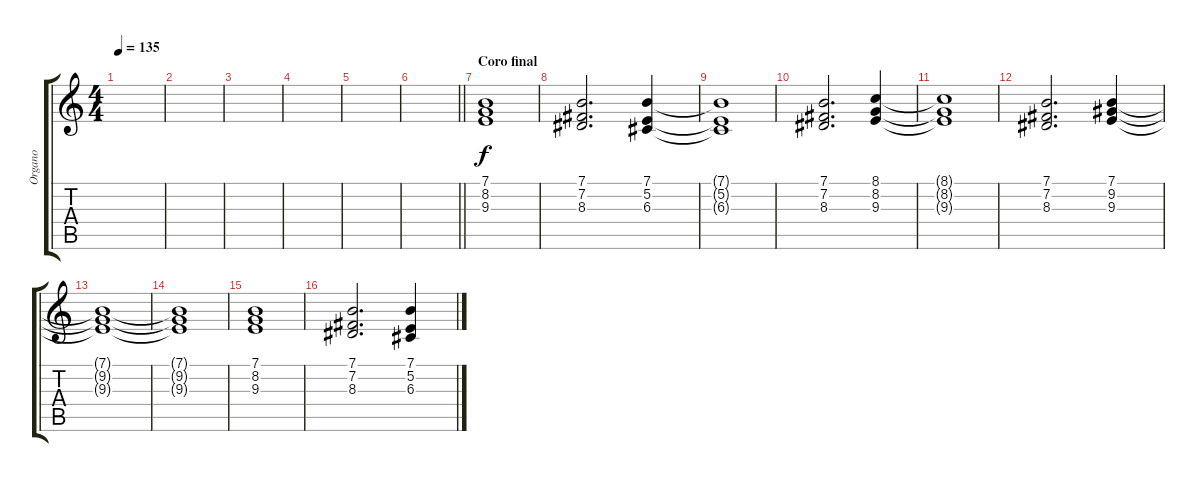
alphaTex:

\track ("Organo" "Organo") {instrument rockorgan}
\staff {score tabs}
\tuning (E4 B3 G3 D3 A2 E2) {hide}
\ts (4 4)
\tempo 135
\clef g2
\ks c
|
|
|
|
|
\barLineRight lightlight
|
\section ("" "Coro final")
(7.1 8.2 9.3).1 |
(7.1 7.2 8.3).2{d} (7.1 5.2 6.3).4 |
(7.1{t} 5.2{t} 6.3{t}).1 |
(7.1 7.2 8.3).2{d} (8.1 8.2 9.3).4 |
(8.1{t} 8.2{t} 9.3{t}).1 |
(7.1 7.2 8.3).2{d} (7.1 9.2 9.3).4 |
(7.1{t} 9.2{t} 9.3{t}).1 |
(7.1{t} 9.2{t} 9.3{t}).1 |
(7.1 8.2 9.3).1 |
(7.1 7.2 8.3).2{d} (7.1 5.2 6.3).4
